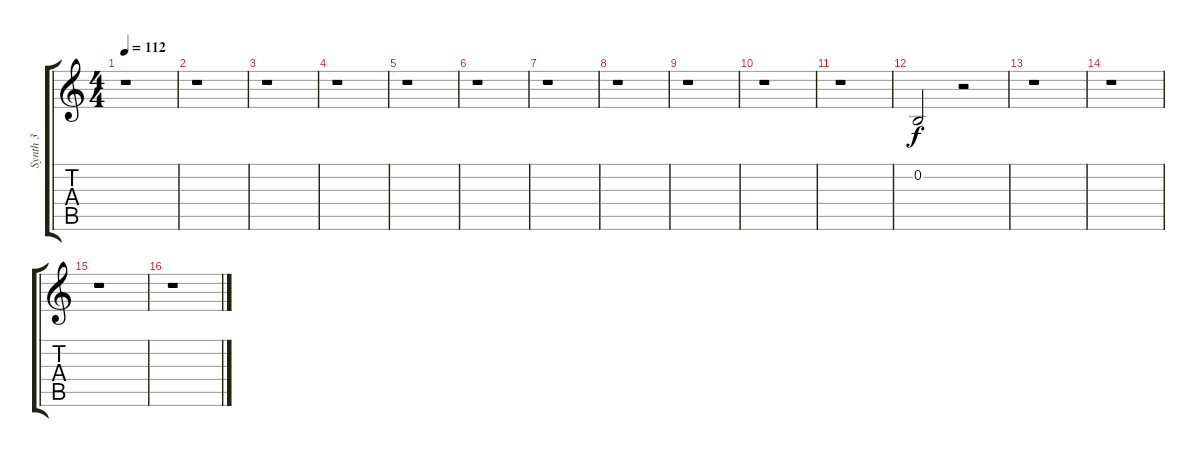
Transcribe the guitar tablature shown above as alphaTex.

\track ("Synth 3" "Synth 3") {instrument pad5bowed}
\staff {score tabs}
\tuning (E4 B3 G3 D3 A2 E2) {hide}
\ts (4 4)
\tempo 112
\clef g2
\ks c
r.1{dy f} |
r.1 |
r.1 |
r.1 |
r.1 |
r.1 |
r.1 |
r.1 |
r.1 |
r.1 |
r.1 |
0.2.2 r.2 |
r.1 |
r.1 |
r.1 |
r.1
